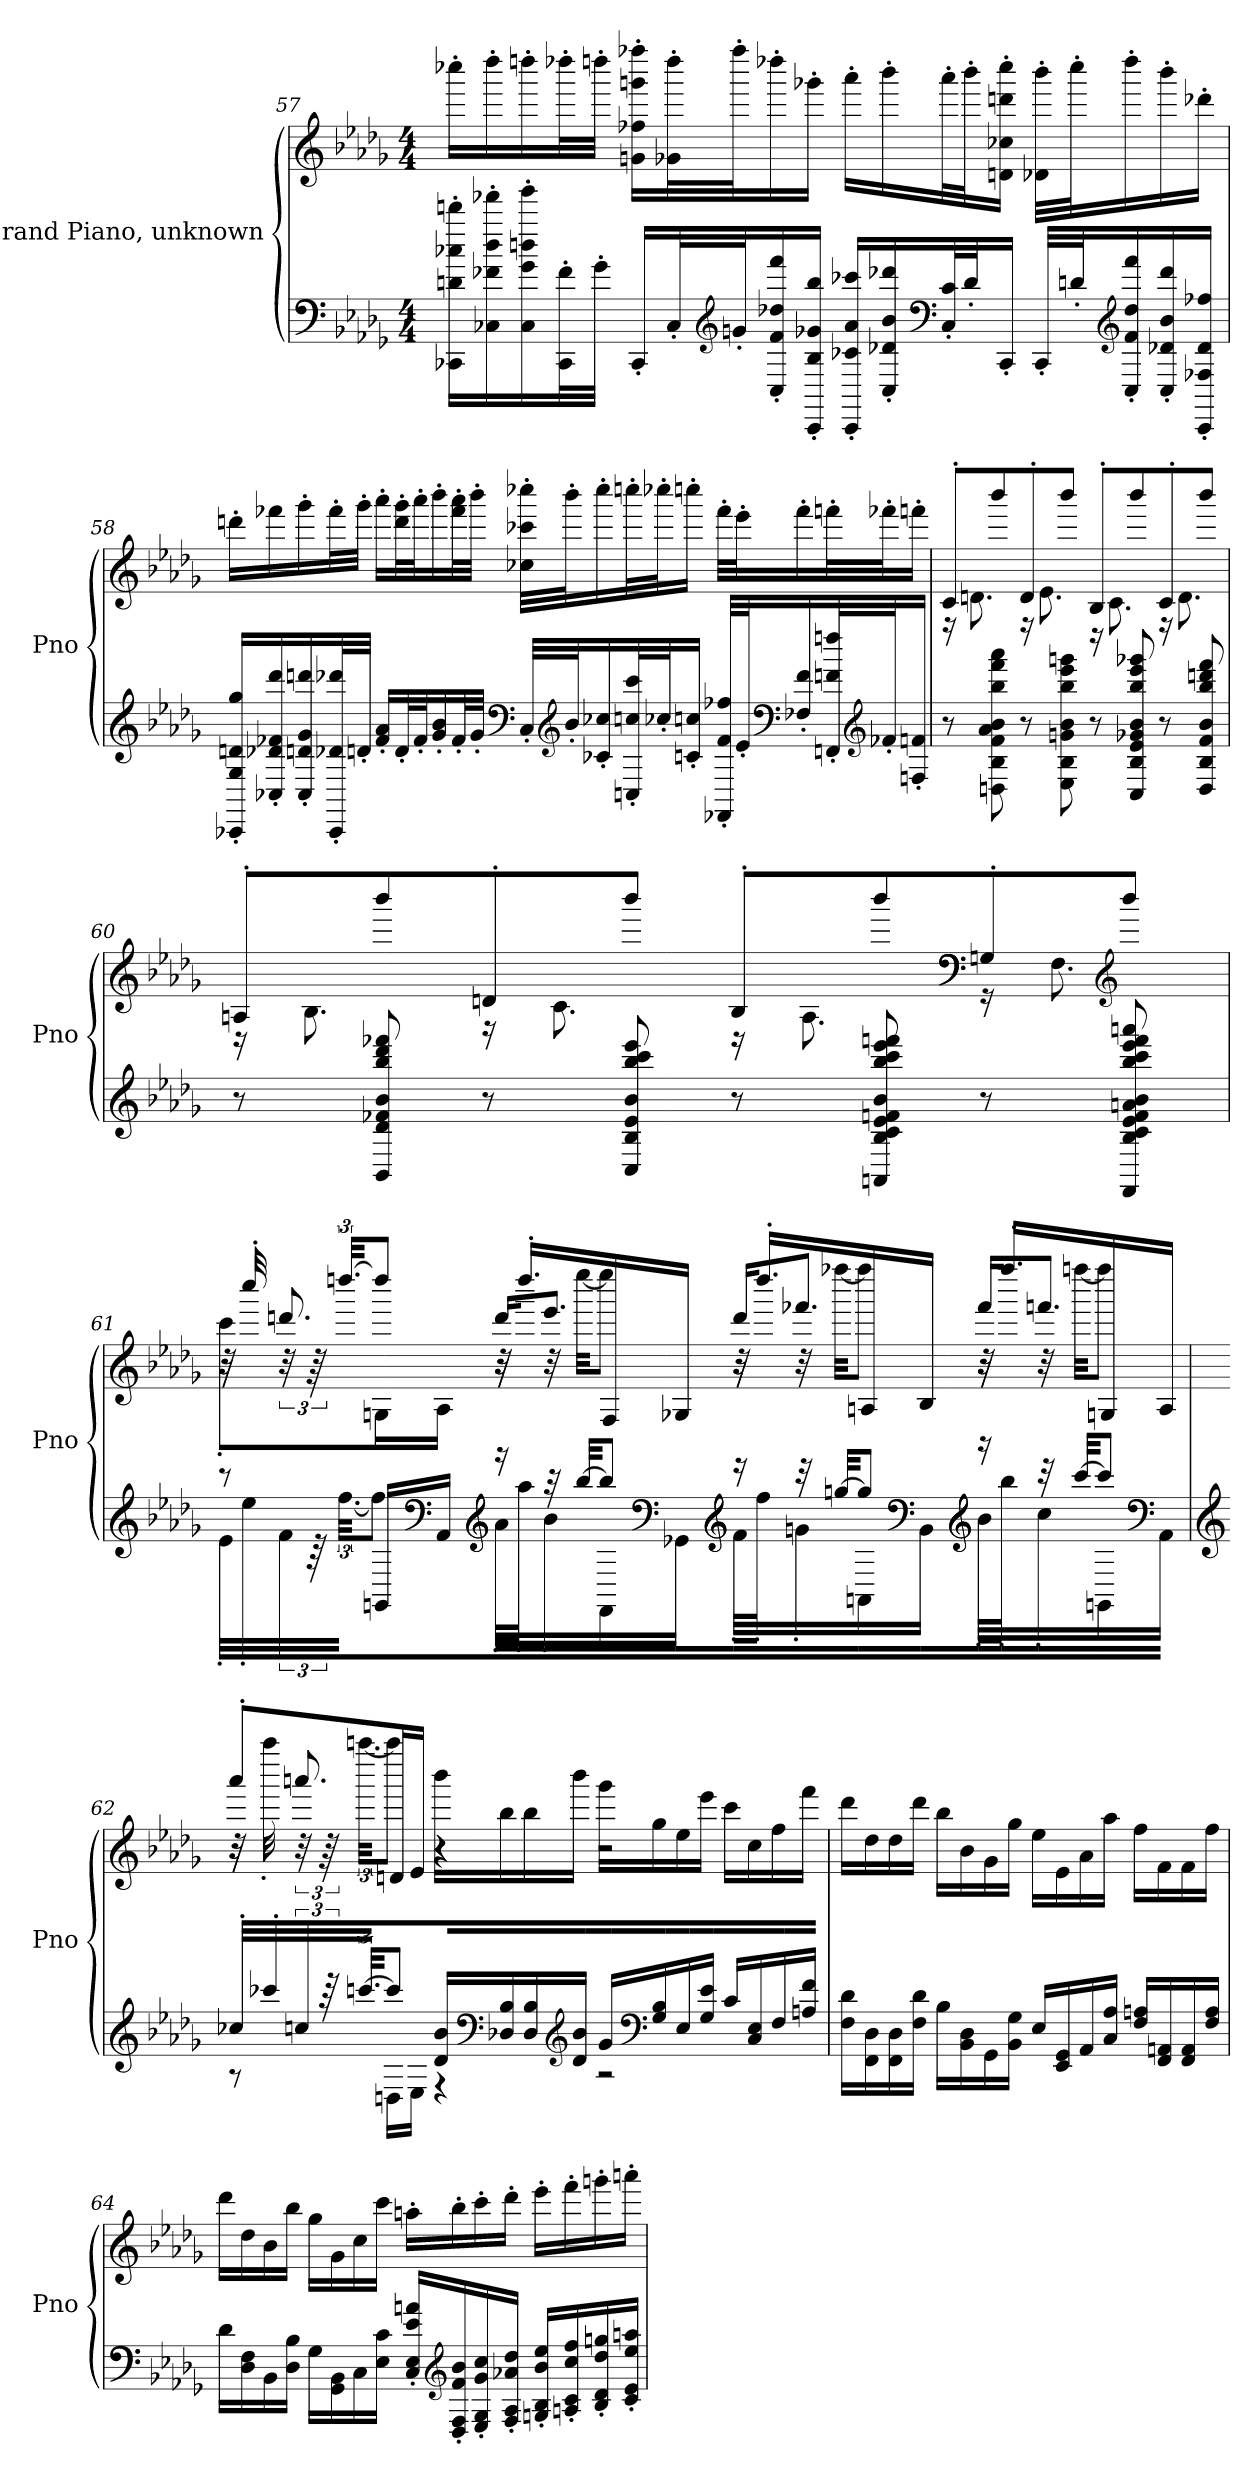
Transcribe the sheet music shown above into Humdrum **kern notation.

**kern	**kern
*part1	*part1
*staff2	*staff1
*I"Grand Piano, unknown	*
*I'Pno	*
!!LO:PB:g=z
*clefF4	*clefG2
*k[b-e-a-d-g-]	*k[b-e-a-d-g-]
*M4/4	*M4/4
=57	=57
16CC-X\' 16dn\' 16cc-X\' 16dddn\'LL	16cccc-X'\LL
16C-X\' 16f-X\' 16dd-\' 16fff-X\'	16dddd-'\
16C-\' 16g-\' 16ddn\' 16ggg-\'	16ddddn'\
32CC-\' 32f-\'L	32dddd-X'\L
32g-'\JJJ	32ddddn'\JJJ
16CC-'/LL	16gn\' 16ff-X\' 16gggn\' 16ffff-X\'LL
32C-'/L	32g-X\' 32dddd\'L
*clefG2	*
32gn'/J	32ffff-'\J
16C-/' 16f-/' 16dd-X/' 16fff-/'	16dddd-X'\
16CC-/' 16B-/' 16g-X/' 16bb-/'JJ	16ggg-X'\JJ
16CC-/' 16c-X/' 16a-/' 16ccc-X/'LL	16aaa-'\LL
16C-/' 16d-X/' 16b-/' 16ddd-X/'	16bbb-'\
*clefF4	*
32C-/' 32c-/'L	32aaa-'\L
32d-'/J	32bbb-'\J
16CC-'/JJ	16dn\' 16cc-X\' 16dddn\' 16cccc-\'JJ
32CC-'/LLL	32d-X\' 32bbb-\'LLL
32dn'/J	32cccc-'\J
*clefG2	*
16C-/' 16f-/' 16dd-/' 16fff-/'	16dddd-'\
16C-/' 16d-X/' 16b-/' 16ddd-/'	16bbb-'\
16CC-/' 16F-X/' 16d-/' 16ff-X/'JJ	16ddd-X'\JJ
!!LO:LB:g=z
=58	=58
16CC-X/' 16G-/' 16dn/' 16gg-/'LL	16dddn'\LL
16C-X/' 16d-X/' 16f-X/' 16ddd-/'	16fff-X\
16C-/' 16dn/' 16g-/' 16dddn/'	16ggg-'\
32CC-/' 32d-X/' 32ddd-X/'L	32fff-'\L
32dn'/JJJ	32ggg-'\JJJ
16f-/' 16a-/'LL	16aaa-'\LL
32d'/L	32ddd\' 32ggg-\'L
32f-'/J	32aaa-'\J
16g-/' 16b-/'	16bbb-'\
32f-'/L	32fff-\' 32aaa-\'L
32g-'/JJJ	32bbb-'\JJJ
*clefF4	*
32C-'/LLL	32cc-X\' 32ccc-X\' 32cccc-X\'LLL
*clefG2	*
32b-'/J	32bbb-'\J
16c-X/' 16cc-X/'	16cccc-'\
32Cn/' 32ccn/' 32ccc/'L	32ccccn'\L
32cc-X'/J	32cccc-X'\J
16cn/' 16ccn/'JJ	16ccccn'\JJ
32FF-X/' 32f-/' 32ff-X/'LLL	32fff-'\LLL
32e-'/J	32eee-'\J
*clefF4	*
16F-X/' 16f-/'	16fff-'\
32FFn/' 32fn/' 32ffn/'L	32fffn'\L
*clefG2	*
32f-X'/J	32fff-X'\J
16Fn/' 16fn/'JJ	16fffn'\JJ
!!LO:LB:g=z
=59	=59
*	*^
8r	8c'/L	16r
.	.	8.dn\
8Dn\ 8B-\ 8f\ 8a-\ 8b-\ 8bb-\ 8fff\ 8aaa-\	8bbb-/	.
8r	8d'/	16r
.	.	8.e-\
8E-\ 8B-\ 8gn\ 8b-\ 8bb-\ 8eee-\ 8gggn\	8bbb-/J	.
8r	8B-'/L	16r
.	.	8.c\
8C/ 8B-/ 8e-/ 8g-X/ 8b-/ 8bb-/ 8eee-/ 8ggg-X/	8bbb-/	.
8r	8c'/	16r
.	.	8.d\
8D/ 8B-/ 8f/ 8b-/ 8bb-/ 8dddn/ 8fff/	8bbb-/J	.
=60	=60	=60
8r	8An'/L	16r
.	.	8.B-\
8BB-/ 8d-/ 8f-X/ 8b-/ 8bb-/ 8ddd-/ 8fff-X/	8bbb-/	.
8r	8dn'/	16r
.	.	8.c\
8C/ 8B-/ 8e-/ 8b-/ 8bb-/ 8ccc/ 8eee-/	8bbb-/J	.
8r	8B-'/L	16r
.	.	8.A\
8AAn/ 8B-/ 8c/ 8e-/ 8fn/ 8b-/ 8bb-/ 8ccc/ 8eee-/ 8fffn/	8bbb-/	.
*	*clefF4	*
8r	8Gn'/	16r
.	.	8.F\
*	*clefG2	*
8FF/ 8B-/ 8c/ 8e-/ 8f/ 8an/ 8b-/ 8bb-/ 8ccc/ 8eee-/ 8fff/ 8aaan/	8bbb-/J	.
!!LO:LB:g=z
=61	=61	=61
*^	*	*^
8r	32e-'\LLL	16r	8ccc'\L	32r
.	32ee-'\	.	.	32cccc'/
.	48f\JJJ	8.dddn/	.	48r
.	96r	.	.	96r
.	[48.ff\KKL	.	.	[48.ddddn/KKL
16GGn/LL	8ff\J]	.	16Gn\L	8dddd/J]
*clefF4	*	*	*	*
16AA-/JJ	.	.	16A-\JJ	.
*clefG2	*	*	*	*
16r	32a-'\LLL	16ddd/KL	16r	32r
.	32aa-'\J	.	.	16.dddd'/LL
32r	16b-'\	8.eee-/J	32r	.
[32bb-/KKL	.	.	[32eeee-\KKL	.
8bb-/J]	16FF\	.	8eeee-\J]	16F/
*clefF4	*	*	*	*
.	16GG-X\JJ	.	.	16G-X/JJ
*clefG2	*	*	*	*
16r	32f'\LLL	16ddd/KL	16r	32r
.	32ff'\J	.	.	16.dddd'/LL
32r	16gn'\	8.fff-X/J	32r	.
[32ggn/KKL	.	.	[32ffff-X\KKL	.
8gg/J]	16AAn\	.	8ffff-\J]	16An/
*clefF4	*	*	*	*
.	16BB-\JJ	.	.	16B-/JJ
*clefG2	*	*	*	*
16r	32b-'\LLL	16fff-/KL	16r	32r
.	32bb-'\J	.	.	16.ffff-'/LL
32r	16cc'\	8.fffn/J	32r	.
[32ccc/KKL	.	.	[32ffffn\KKL	.
8ccc/J]	16GGn\	.	8ffff\J]	16Gn/
*clefF4	*	*	*	*
.	16AA\JJ	.	.	16A/JJ
!!LO:PB:g=z	!!	!!
=62	=62	=62	=62	=62
*clefG2	*	*	*	*
32cc-X'/LLL	8r	16r	32r	8aaa-'/L
32ccc-X'/	.	.	32aaaa-'\	.
48ccn/JJJ	.	8.aaan/	48r	.
96r	.	.	96r	.
[48.cccn/KKL	.	.	[48.aaaan\KKL	.
8ccc/J]	16Dn\LL	.	8aaaa\J]	16dn/L
.	16E-\JJ	.	.	16e-/JJ
16d-/ 16b-/LL	4r	4r	16bbb-\LL	4r
*clefF4	*	*	*	*
16D-X/ 16B-/	.	.	16bb-\	.
16D-/ 16B-/	.	.	16bb-\	.
*clefG2	*	*	*	*
16d-/ 16b-/JJ	.	.	16bbb-\JJ	.
16g-/LL	2r	2r	16ggg-\LL	2r
*clefF4	*	*	*	*
16G-/ 16B-/	.	.	16gg-\	.
16E-/	.	.	16ee-\	.
16G-/ 16e-/JJ	.	.	16eee-\JJ	.
16c/LL	.	.	16ccc\LL	.
16C/ 16E-/	.	.	16cc\	.
16F/	.	.	16ff\	.
16An/ 16f/JJ	.	.	16fff\JJ	.
*v	*v	*	*	*
*	*v	*v	*v
!!LO:LB:g=z
=63	=63
16F\ 16d-\LL	16ddd-\LL
16FF\ 16D-\	16dd-\
16FF\ 16D-\	16dd-\
16F\ 16d-\JJ	16ddd-\JJ
16B-\LL	16bb-\LL
16BB-\ 16D-\	16b-\
16GG-\	16g-\
16BB-\ 16G-\JJ	16gg-\JJ
16E-/LL	16ee-\LL
16EE-/ 16GG-/	16e-\
16AA-/	16a-\
16C/ 16A-/JJ	16aa-\JJ
16F/ 16An/LL	16ff\LL
16FF/ 16AAn/	16f\
16FF/ 16AA/	16f\
16F/ 16A/JJ	16ff\JJ
=64	=64
16d-\LL	16ddd-\LL
16D-\ 16F\	16dd-\
16BB-\	16b-\
16D-\ 16B-\JJ	16bb-\JJ
16G-\LL	16gg-\LL
16GG-\ 16BB-\	16g-\
16C\	16cc\
16E-\ 16c\JJ	16ccc\JJ
16C/' 16E-/' 16e-/' 16an/'LL	16aan'\LL
*clefG2	*
16D-/' 16F/' 16f/' 16b-/'	16bb-'\
16E-/' 16G-/' 16g-/' 16cc/'	16ccc'\
16F/' 16A-/' 16a-X/' 16dd-/'JJ	16ddd-'\JJ
16Gn/' 16B-/' 16b-/' 16ee-/'LL	16eee-'\LL
16An/' 16c/' 16cc/' 16ff/'	16fff'\
16B-/' 16d-/' 16dd-/' 16ggn/'	16gggn'\
16c/' 16e-/' 16ee-/' 16aan/'JJ	16aaan'\JJ
=	=
*-	*-
